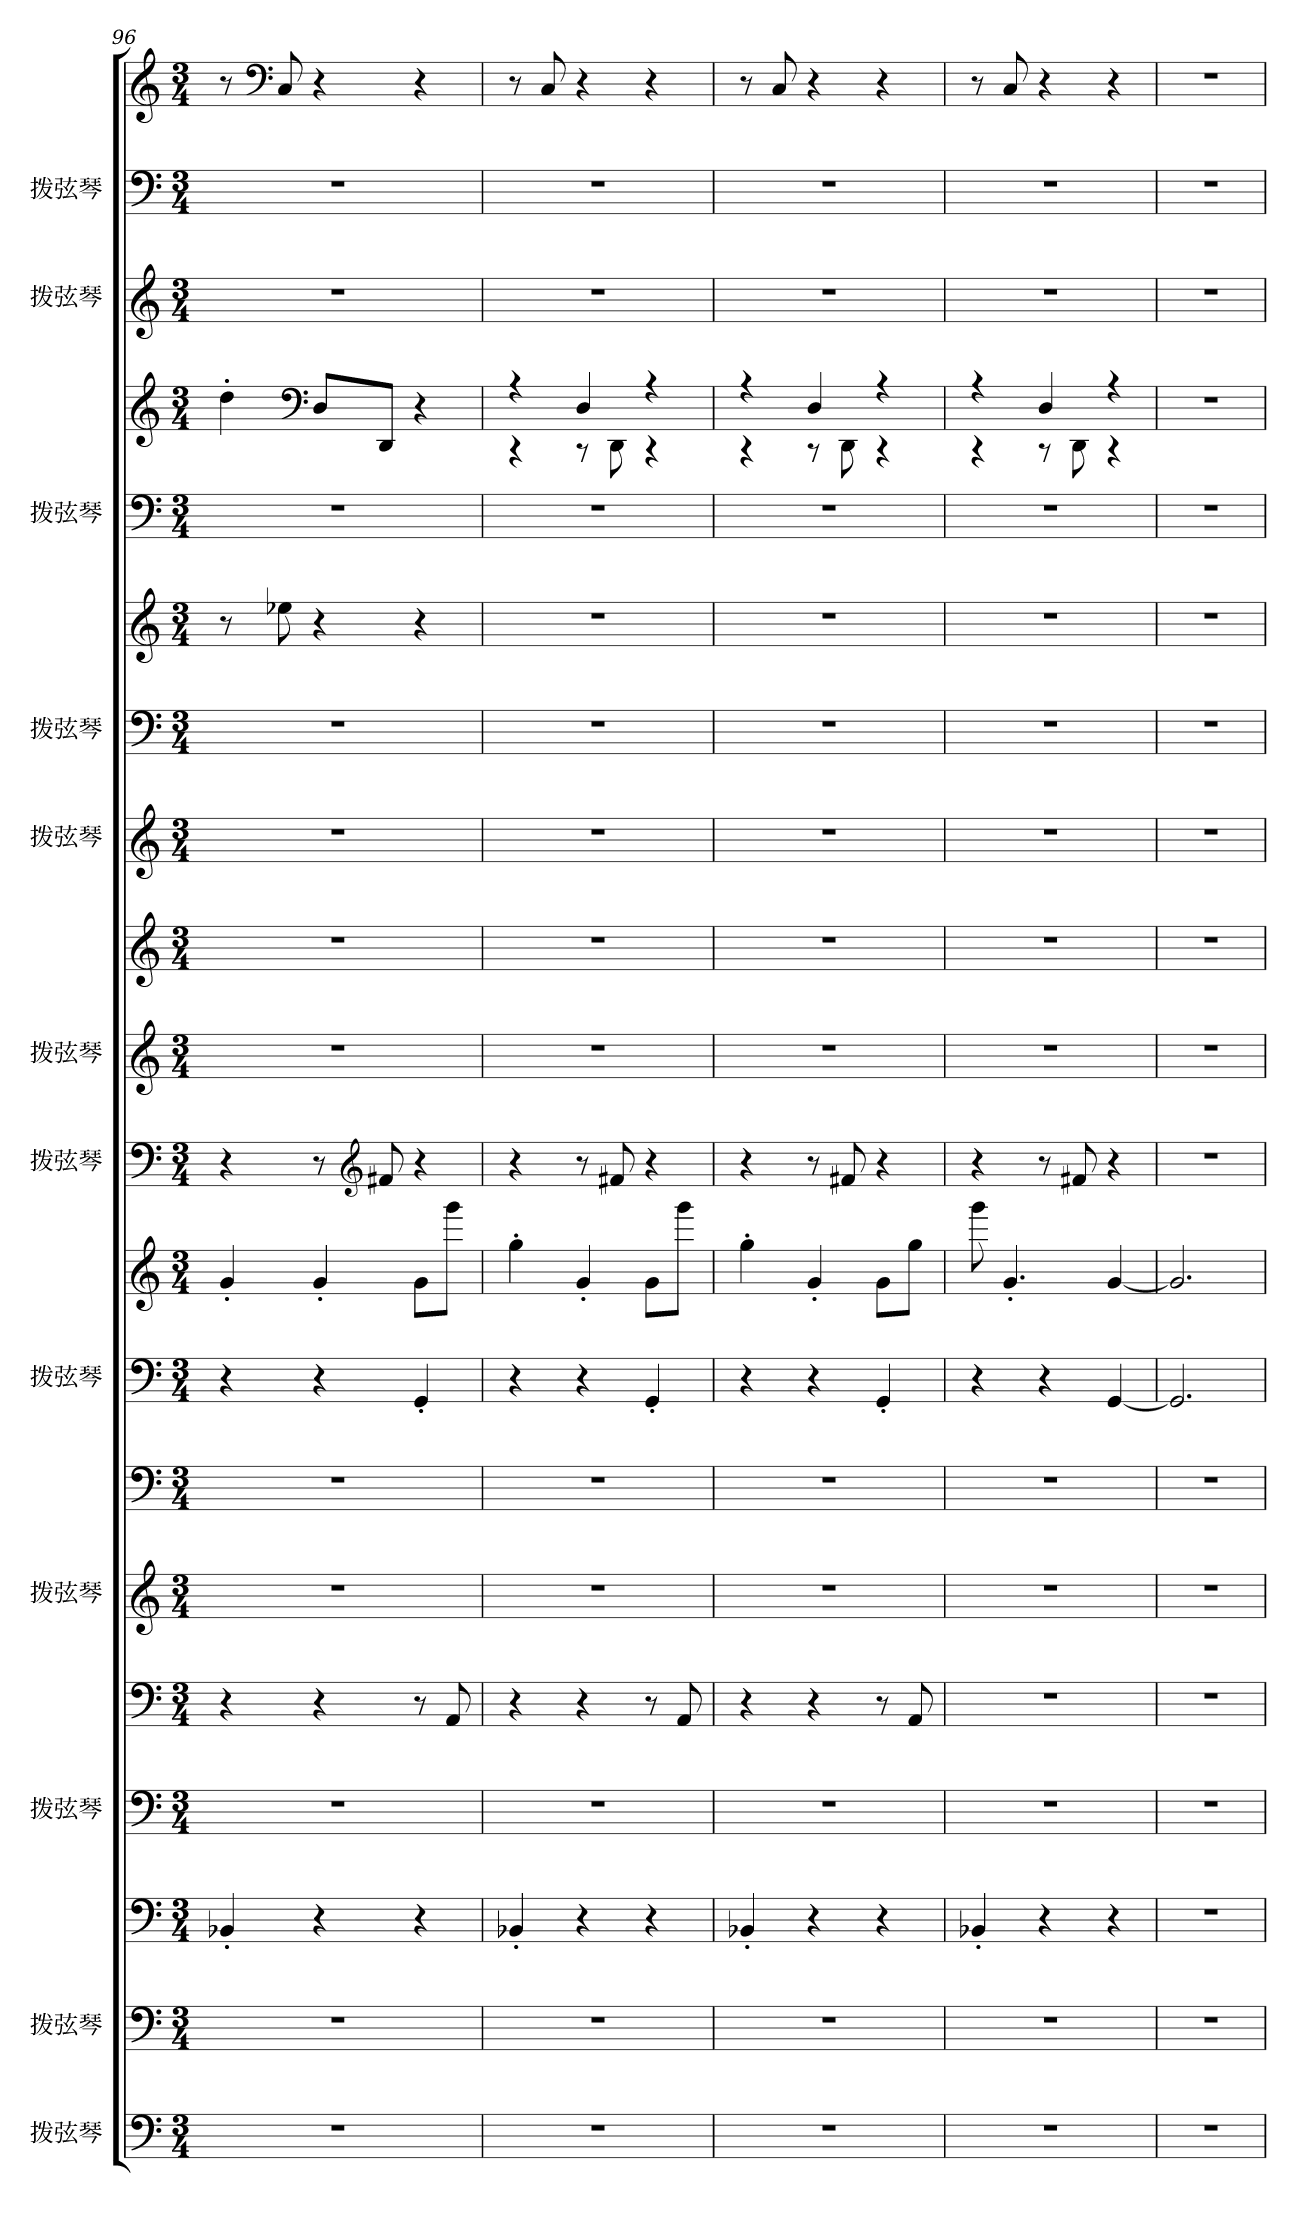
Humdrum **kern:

**kern	**kern	**kern	**kern	**kern	**kern	**kern	**kern	**kern	**kern	**kern	**kern	**kern	**kern	**kern	**kern	**kern	**kern	**kern	**kern
*part12	*part11	*part11	*part10	*part10	*part9	*part9	*part8	*part8	*part7	*part6	*part6	*part5	*part4	*part4	*part3	*part3	*part2	*part1	*part1
*staff20	*staff19	*staff18	*staff17	*staff16	*staff15	*staff14	*staff13	*staff12	*staff11	*staff10	*staff9	*staff8	*staff7	*staff6	*staff5	*staff4	*staff3	*staff2	*staff1
*I"拨弦琴	*I"拨弦琴	*	*I"拨弦琴	*	*I"拨弦琴	*	*I"拨弦琴	*	*I"拨弦琴	*I"拨弦琴	*	*I"拨弦琴	*I"拨弦琴	*	*I"拨弦琴	*	*I"拨弦琴	*I"拨弦琴	*
!!LO:PB:g=z
*clefF4	*clefF4	*clefF4	*clefF4	*clefF4	*clefG2	*clefF4	*clefF4	*clefG2	*clefF4	*clefG2	*clefG2	*clefG2	*clefF4	*clefG2	*clefF4	*clefG2	*clefG2	*clefF4	*clefG2
*k[]	*k[]	*k[]	*k[]	*k[]	*k[]	*k[]	*k[]	*k[]	*k[]	*k[]	*k[]	*k[]	*k[]	*k[]	*k[]	*k[]	*k[]	*k[]	*k[]
*M3/4	*M3/4	*M3/4	*M3/4	*M3/4	*M3/4	*M3/4	*M3/4	*M3/4	*M3/4	*M3/4	*M3/4	*M3/4	*M3/4	*M3/4	*M3/4	*M3/4	*M3/4	*M3/4	*M3/4
=96	=96	=96	=96	=96	=96	=96	=96	=96	=96	=96	=96	=96	=96	=96	=96	=96	=96	=96	=96
2.r	2.r	4BB-X'/	2.r	4r	2.r	2.r	4r	4g'/	4r	2.r	2.r	2.r	2.r	8r	2.r	4dd'\	2.r	2.r	8r
*	*	*	*	*	*	*	*	*	*	*	*	*	*	*	*	*	*	*	*clefF4
.	.	.	.	.	.	.	.	.	.	.	.	.	.	8ee-X\	.	.	.	.	8C/
*	*	*	*	*	*	*	*	*	*	*	*	*	*	*	*	*clefF4	*	*	*
.	.	4r	.	4r	.	.	4r	4g'/	8r	.	.	.	.	4r	.	8D/L	.	.	4r
*	*	*	*	*	*	*	*	*	*clefG2	*	*	*	*	*	*	*	*	*	*
.	.	.	.	.	.	.	.	.	8f#X/	.	.	.	.	.	.	8DD/J	.	.	.
.	.	4r	.	8r	.	.	4GG'/	8g\L	4r	.	.	.	.	4r	.	4r	.	.	4r
.	.	.	.	8AA/	.	.	.	8ggg\J	.	.	.	.	.	.	.	.	.	.	.
=97	=97	=97	=97	=97	=97	=97	=97	=97	=97	=97	=97	=97	=97	=97	=97	=97	=97	=97	=97
*	*	*	*	*	*	*	*	*	*	*	*	*	*	*	*	*^	*	*	*
2.r	2.r	4BB-X'/	2.r	4r	2.r	2.r	4r	4gg'\	4r	2.r	2.r	2.r	2.r	2.r	2.r	4r	4r	2.r	2.r	8r
.	.	.	.	.	.	.	.	.	.	.	.	.	.	.	.	.	.	.	.	8C/
.	.	4r	.	4r	.	.	4r	4g'/	8r	.	.	.	.	.	.	4D/	8r	.	.	4r
.	.	.	.	.	.	.	.	.	8f#X/	.	.	.	.	.	.	.	8DD\	.	.	.
.	.	4r	.	8r	.	.	4GG'/	8g\L	4r	.	.	.	.	.	.	4r	4r	.	.	4r
.	.	.	.	8AA/	.	.	.	8ggg\J	.	.	.	.	.	.	.	.	.	.	.	.
=98	=98	=98	=98	=98	=98	=98	=98	=98	=98	=98	=98	=98	=98	=98	=98	=98	=98	=98	=98	=98
2.r	2.r	4BB-X'/	2.r	4r	2.r	2.r	4r	4gg'\	4r	2.r	2.r	2.r	2.r	2.r	2.r	4r	4r	2.r	2.r	8r
.	.	.	.	.	.	.	.	.	.	.	.	.	.	.	.	.	.	.	.	8C/
.	.	4r	.	4r	.	.	4r	4g'/	8r	.	.	.	.	.	.	4D/	8r	.	.	4r
.	.	.	.	.	.	.	.	.	8f#X/	.	.	.	.	.	.	.	8DD\	.	.	.
.	.	4r	.	8r	.	.	4GG'/	8g\L	4r	.	.	.	.	.	.	4r	4r	.	.	4r
.	.	.	.	8AA/	.	.	.	8gg\J	.	.	.	.	.	.	.	.	.	.	.	.
=99	=99	=99	=99	=99	=99	=99	=99	=99	=99	=99	=99	=99	=99	=99	=99	=99	=99	=99	=99	=99
2.r	2.r	4BB-X'/	2.r	2.r	2.r	2.r	4r	8ggg\	4r	2.r	2.r	2.r	2.r	2.r	2.r	4r	4r	2.r	2.r	8r
.	.	.	.	.	.	.	.	4.g'/	.	.	.	.	.	.	.	.	.	.	.	8C/
.	.	4r	.	.	.	.	4r	.	8r	.	.	.	.	.	.	4D/	8r	.	.	4r
.	.	.	.	.	.	.	.	.	8f#X/	.	.	.	.	.	.	.	8DD\	.	.	.
.	.	4r	.	.	.	.	[4GG/	[4g/	4r	.	.	.	.	.	.	4r	4r	.	.	4r
*	*	*	*	*	*	*	*	*	*	*	*	*	*	*	*	*v	*v	*	*	*
=100	=100	=100	=100	=100	=100	=100	=100	=100	=100	=100	=100	=100	=100	=100	=100	=100	=100	=100	=100
2.r	2.r	2.r	2.r	2.r	2.r	2.r	2.GG/]	2.g/]	2.r	2.r	2.r	2.r	2.r	2.r	2.r	2.r	2.r	2.r	2.r
=	=	=	=	=	=	=	=	=	=	=	=	=	=	=	=	=	=	=	=
*-	*-	*-	*-	*-	*-	*-	*-	*-	*-	*-	*-	*-	*-	*-	*-	*-	*-	*-	*-
